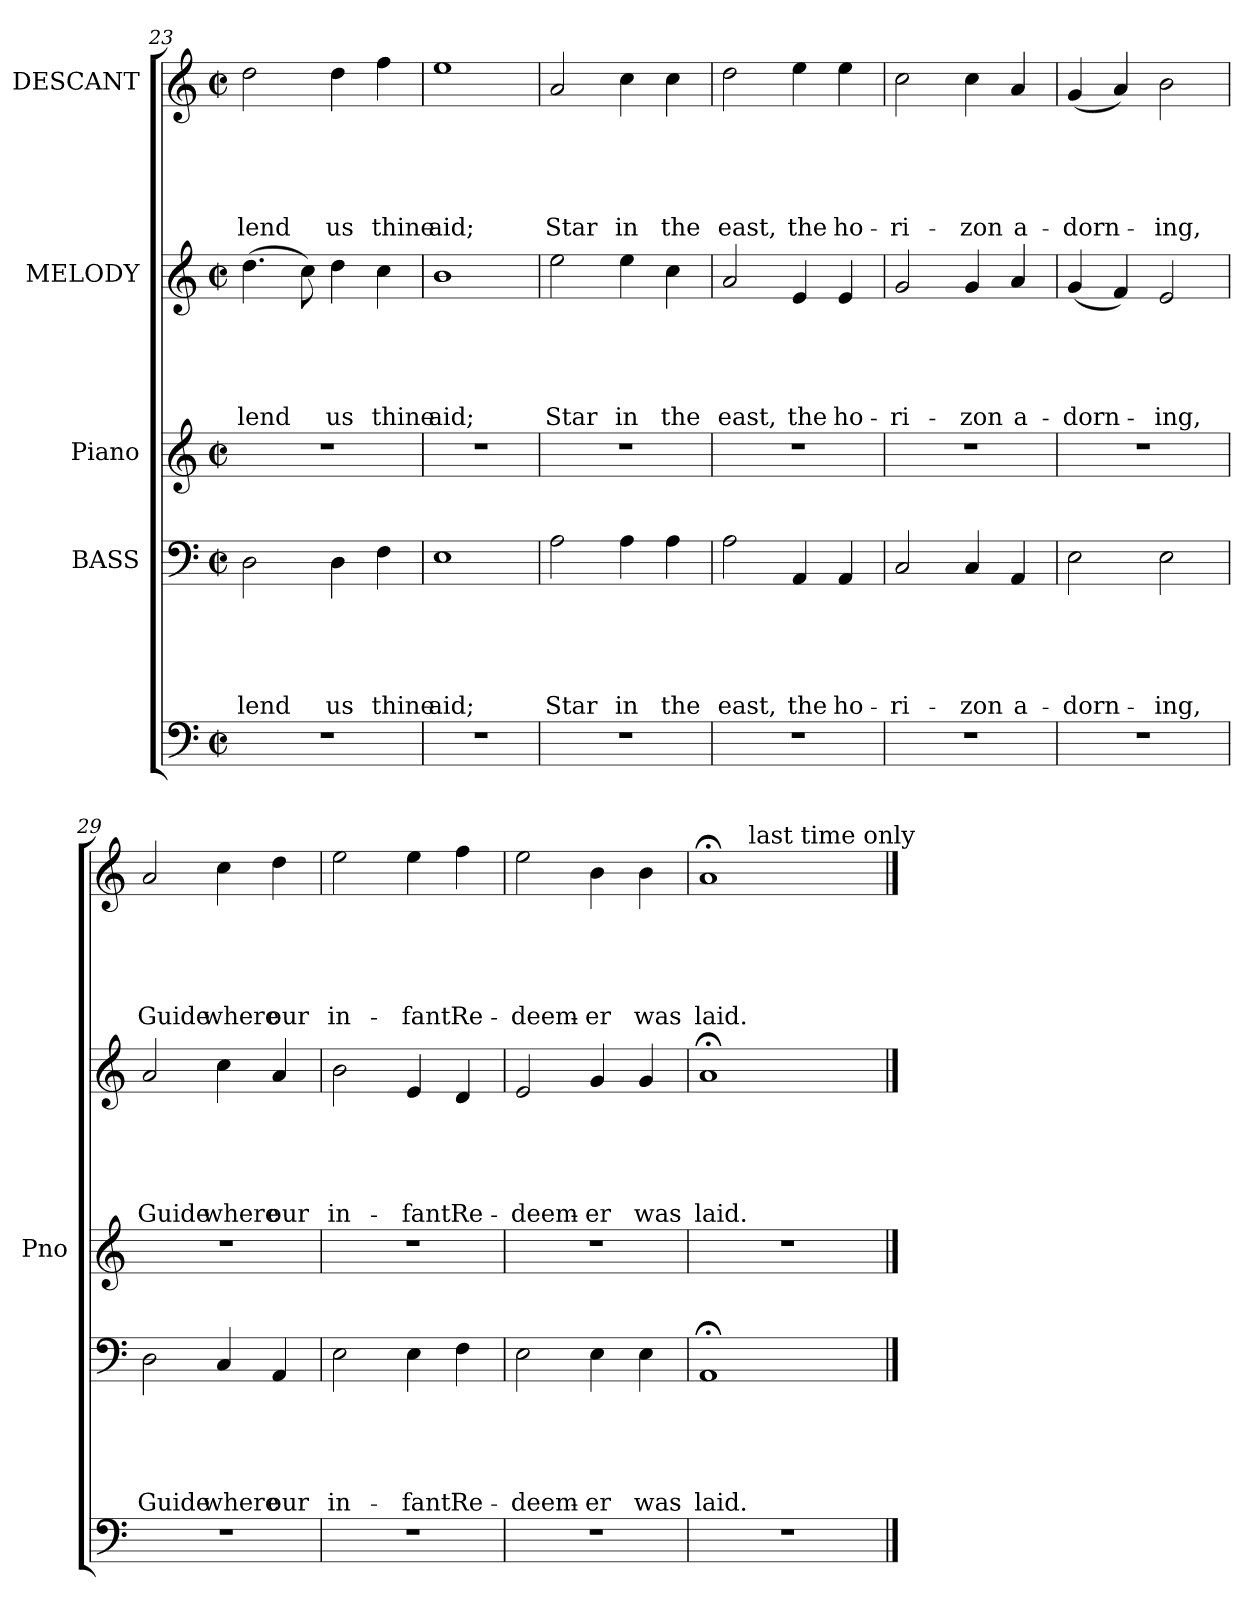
**kern	**kern	**text	**text	**text	**text	**text	**kern	**kern	**text	**text	**text	**text	**text	**kern	**text	**text	**text	**text	**text
*part5	*part4	*part4	*part4	*part4	*part4	*part4	*part3	*part2	*part2	*part2	*part2	*part2	*part2	*part1	*part1	*part1	*part1	*part1	*part1
*staff5	*staff4	*staff4	*staff4	*staff4	*staff4	*staff4	*staff3	*staff2	*staff2	*staff2	*staff2	*staff2	*staff2	*staff1	*staff1	*staff1	*staff1	*staff1	*staff1
*	*I"BASS	*	*	*	*	*	*I"Piano	*I"MELODY	*	*	*	*	*	*I"DESCANT	*	*	*	*	*
*	*	*	*	*	*	*	*I'Pno	*	*	*	*	*	*	*	*	*	*	*	*
*clefF4	*clefF4	*	*	*	*	*	*clefG2	*clefG2	*	*	*	*	*	*clefG2	*	*	*	*	*
*k[]	*k[]	*	*	*	*	*	*k[]	*k[]	*	*	*	*	*	*k[]	*	*	*	*	*
*C:	*C:	*	*	*	*	*	*C:	*C:	*	*	*	*	*	*C:	*	*	*	*	*
*M2/2	*M2/2	*	*	*	*	*	*M2/2	*M2/2	*	*	*	*	*	*M2/2	*	*	*	*	*
*met(c|)	*met(c|)	*	*	*	*	*	*met(c|)	*met(c|)	*	*	*	*	*	*met(c|)	*	*	*	*	*
=23	=23	=23	=23	=23	=23	=23	=23	=23	=23	=23	=23	=23	=23	=23	=23	=23	=23	=23	=23
1r	2D\	.	.	.	.	lend	1r	(4.dd\	.	.	.	.	lend	2dd\	.	.	.	.	lend
.	.	.	.	.	.	.	.	8cc\)	.	.	.	.	.	.	.	.	.	.	.
.	4D\	.	.	.	.	us	.	4dd\	.	.	.	.	us	4dd\	.	.	.	.	us
.	4F\	.	.	.	.	thine	.	4cc\	.	.	.	.	thine	4ff\	.	.	.	.	thine
=24	=24	=24	=24	=24	=24	=24	=24	=24	=24	=24	=24	=24	=24	=24	=24	=24	=24	=24	=24
1r	1E	.	.	.	.	aid;	1r	1b	.	.	.	.	aid;	1ee	.	.	.	.	aid;
!!LO:LB:g=z
=25	=25	=25	=25	=25	=25	=25	=25	=25	=25	=25	=25	=25	=25	=25	=25	=25	=25	=25	=25
1r	2A\	.	.	.	.	Star	1r	2ee\	.	.	.	.	Star	2a/	.	.	.	.	Star
.	4A\	.	.	.	.	in	.	4ee\	.	.	.	.	in	4cc\	.	.	.	.	in
.	4A\	.	.	.	.	the	.	4cc\	.	.	.	.	the	4cc\	.	.	.	.	the
=26	=26	=26	=26	=26	=26	=26	=26	=26	=26	=26	=26	=26	=26	=26	=26	=26	=26	=26	=26
1r	2A\	.	.	.	.	east,	1r	2a/	.	.	.	.	east,	2dd\	.	.	.	.	east,
.	4AA/	.	.	.	.	the	.	4e/	.	.	.	.	the	4ee\	.	.	.	.	the
.	4AA/	.	.	.	.	ho-	.	4e/	.	.	.	.	ho-	4ee\	.	.	.	.	ho-
=27	=27	=27	=27	=27	=27	=27	=27	=27	=27	=27	=27	=27	=27	=27	=27	=27	=27	=27	=27
1r	2C/	.	.	.	.	-ri-	1r	2g/	.	.	.	.	-ri-	2cc\	.	.	.	.	-ri-
.	4C/	.	.	.	.	-zon	.	4g/	.	.	.	.	-zon	4cc\	.	.	.	.	-zon
.	4AA/	.	.	.	.	a-	.	4a/	.	.	.	.	a-	4a/	.	.	.	.	a-
=28	=28	=28	=28	=28	=28	=28	=28	=28	=28	=28	=28	=28	=28	=28	=28	=28	=28	=28	=28
1r	2E\	.	.	.	.	-dorn-	1r	(4g/	.	.	.	.	-dorn-	(4g/	.	.	.	.	-dorn-
.	.	.	.	.	.	.	.	4f/)	.	.	.	.	.	4a/)	.	.	.	.	.
.	2E\	.	.	.	.	-ing,	.	2e/	.	.	.	.	-ing,	2b\	.	.	.	.	-ing,
=29	=29	=29	=29	=29	=29	=29	=29	=29	=29	=29	=29	=29	=29	=29	=29	=29	=29	=29	=29
1r	2D\	.	.	.	.	Guide	1r	2a/	.	.	.	.	Guide	2a/	.	.	.	.	Guide
.	4C/	.	.	.	.	where	.	4cc\	.	.	.	.	where	4cc\	.	.	.	.	where
.	4AA/	.	.	.	.	our	.	4a/	.	.	.	.	our	4dd\	.	.	.	.	our
=30	=30	=30	=30	=30	=30	=30	=30	=30	=30	=30	=30	=30	=30	=30	=30	=30	=30	=30	=30
1r	2E\	.	.	.	.	in-	1r	2b\	.	.	.	.	in-	2ee\	.	.	.	.	in-
.	4E\	.	.	.	.	-fant	.	4e/	.	.	.	.	-fant	4ee\	.	.	.	.	-fant
.	4F\	.	.	.	.	Re-	.	4d/	.	.	.	.	Re-	4ff\	.	.	.	.	Re-
=31	=31	=31	=31	=31	=31	=31	=31	=31	=31	=31	=31	=31	=31	=31	=31	=31	=31	=31	=31
1r	2E\	.	.	.	.	-deem-	1r	2e/	.	.	.	.	-deem-	2ee\	.	.	.	.	-deem-
.	4E\	.	.	.	.	-er	.	4g/	.	.	.	.	-er	4b\	.	.	.	.	-er
.	4E\	.	.	.	.	was	.	4g/	.	.	.	.	was	4b\	.	.	.	.	was
!!LO:LB:g=z
=32	=32	=32	=32	=32	=32	=32	=32	=32	=32	=32	=32	=32	=32	=32	=32	=32	=32	=32	=32
*	*	*	*	*	*	*	*	*	*	*	*	*	*	*^	*	*	*	*	*
1r	1AA;<	.	.	.	.	laid.	1r	1a;<	.	.	.	.	laid.	1a;<	4ryy	.	.	.	.	laid.
!	!	!	!	!	!	!	!	!	!	!	!	!	!	!	!LO:TX:a:t=last time only	!	!	!	!	!
.	.	.	.	.	.	.	.	.	.	.	.	.	.	.	2.ryy	.	.	.	.	.
*	*	*	*	*	*	*	*	*	*	*	*	*	*	*v	*v	*	*	*	*	*
==	==	==	==	==	==	==	==	==	==	==	==	==	==	==	==	==	==	==	==
*-	*-	*-	*-	*-	*-	*-	*-	*-	*-	*-	*-	*-	*-	*-	*-	*-	*-	*-	*-
